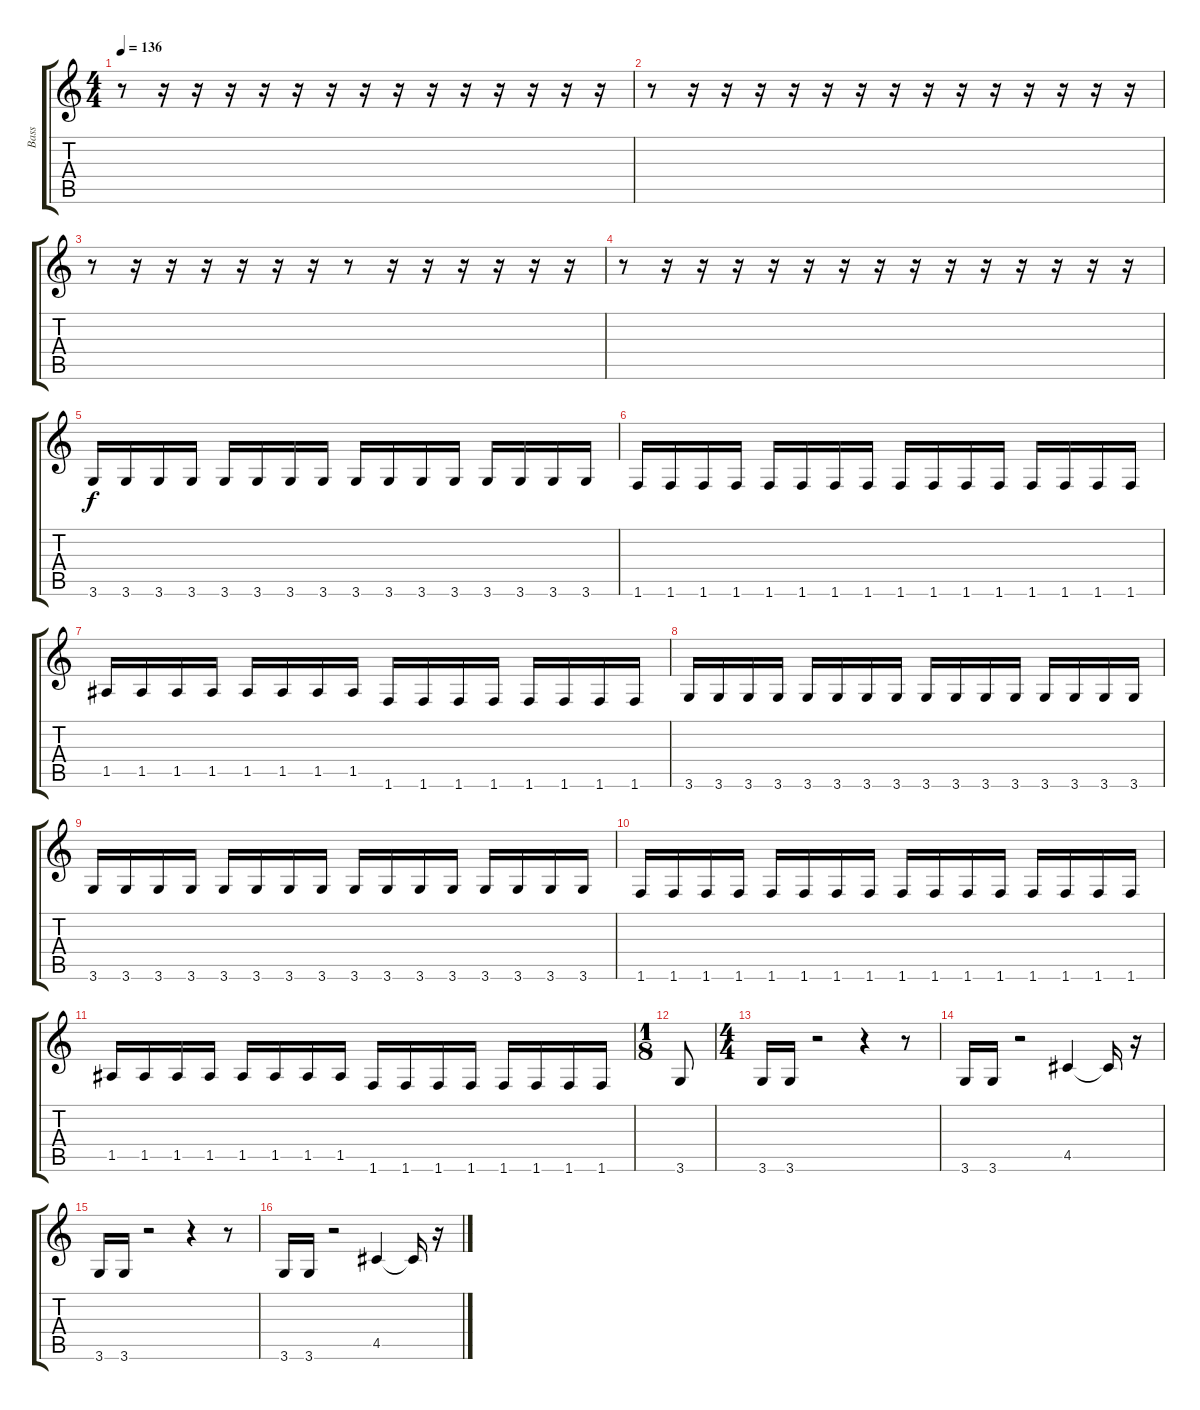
\track ("Bass" "Bass") {instrument electricbassfinger}
\staff {score tabs}
\tuning (E4 B3 G3 D3 A2 E2) {hide}
\ts (4 4)
\tempo 136
\clef g2
\ks c
r.8{dy f} r.16 r.16 r.16 r.16 r.16 r.16 r.16 r.16 r.16 r.16 r.16 r.16 r.16 r.16 |
r.8 r.16 r.16 r.16 r.16 r.16 r.16 r.16 r.16 r.16 r.16 r.16 r.16 r.16 r.16 |
r.8 r.16 r.16 r.16 r.16 r.16 r.16 r.8 r.16 r.16 r.16 r.16 r.16 r.16 |
r.8 r.16 r.16 r.16 r.16 r.16 r.16 r.16 r.16 r.16 r.16 r.16 r.16 r.16 r.16 |
3.6.16 3.6.16 3.6.16 3.6.16 3.6.16 3.6.16 3.6.16 3.6.16 3.6.16 3.6.16 3.6.16 3.6.16 3.6.16 3.6.16 3.6.16 3.6.16 |
1.6.16 1.6.16 1.6.16 1.6.16 1.6.16 1.6.16 1.6.16 1.6.16 1.6.16 1.6.16 1.6.16 1.6.16 1.6.16 1.6.16 1.6.16 1.6.16 |
1.5.16 1.5.16 1.5.16 1.5.16 1.5.16 1.5.16 1.5.16 1.5.16 1.6.16 1.6.16 1.6.16 1.6.16 1.6.16 1.6.16 1.6.16 1.6.16 |
3.6.16 3.6.16 3.6.16 3.6.16 3.6.16 3.6.16 3.6.16 3.6.16 3.6.16 3.6.16 3.6.16 3.6.16 3.6.16 3.6.16 3.6.16 3.6.16 |
3.6.16 3.6.16 3.6.16 3.6.16 3.6.16 3.6.16 3.6.16 3.6.16 3.6.16 3.6.16 3.6.16 3.6.16 3.6.16 3.6.16 3.6.16 3.6.16 |
1.6.16 1.6.16 1.6.16 1.6.16 1.6.16 1.6.16 1.6.16 1.6.16 1.6.16 1.6.16 1.6.16 1.6.16 1.6.16 1.6.16 1.6.16 1.6.16 |
1.5.16 1.5.16 1.5.16 1.5.16 1.5.16 1.5.16 1.5.16 1.5.16 1.6.16 1.6.16 1.6.16 1.6.16 1.6.16 1.6.16 1.6.16 1.6.16 |
\ts (1 8)
3.6.8 |
\ts (4 4)
3.6.16 3.6.16 r.2 r.4 r.8 |
3.6.16 3.6.16 r.2 4.5.4 4.5{t}.16 r.16 |
3.6.16 3.6.16 r.2 r.4 r.8 |
3.6.16 3.6.16 r.2 4.5.4 4.5{t}.16 r.16
